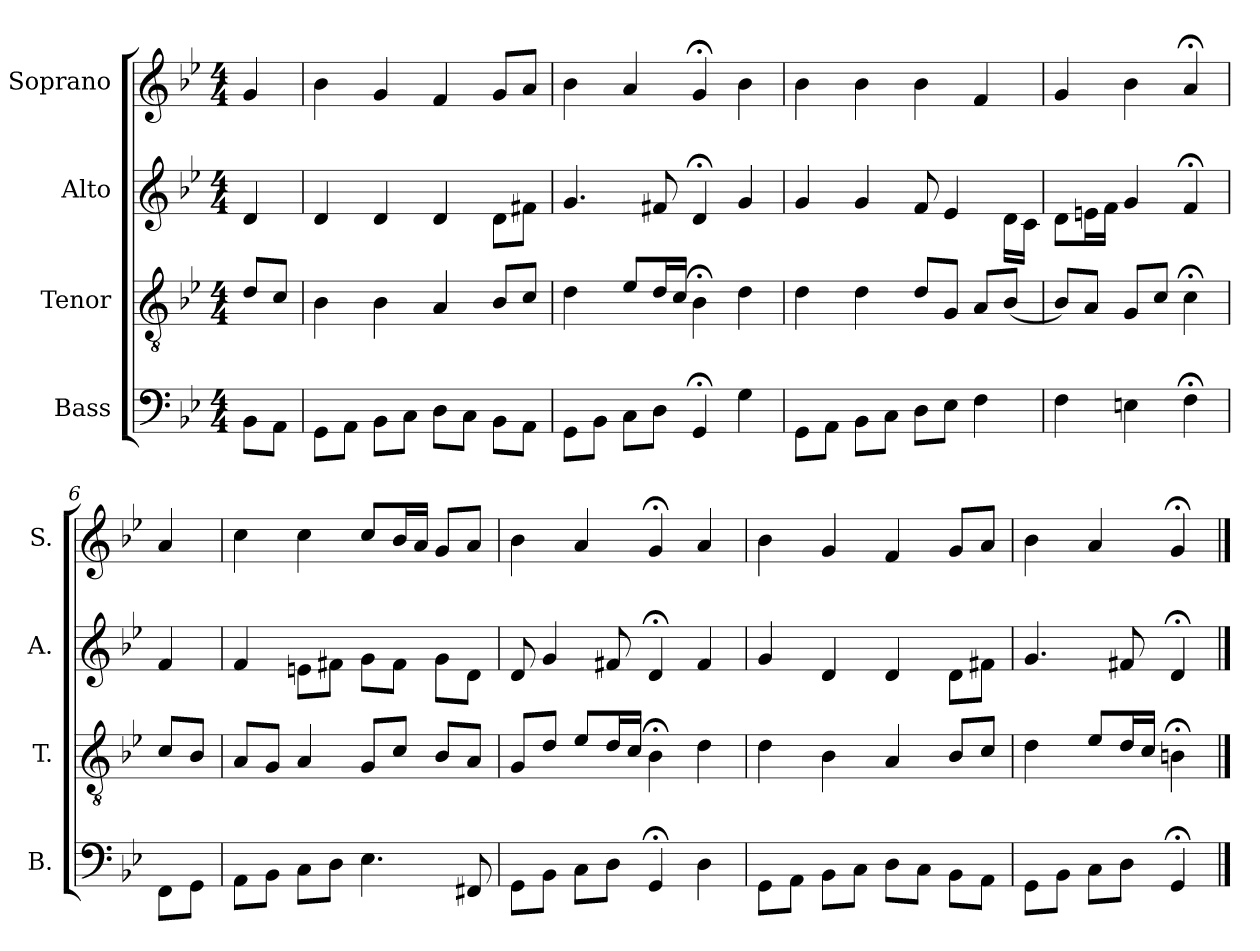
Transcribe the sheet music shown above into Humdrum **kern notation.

**kern	**kern	**kern	**kern
*part4	*part3	*part2	*part1
*staff4	*staff3	*staff2	*staff1
*I"Bass	*I"Tenor	*I"Alto	*I"Soprano
*I'B.	*I'T.	*I'A.	*I'S.
*clefF4	*clefGv2	*clefG2	*clefG2
*k[b-e-]	*k[b-e-]	*k[b-e-]	*k[b-e-]
*B-:	*B-:	*B-:	*B-:
*M4/4	*M4/4	*M4/4	*M4/4
=1	=1	=1	=1
8BB-\L	8d/L	4d/	4g/
8AA\J	8c/J	.	.
=2	=2	=2	=2
8GG\L	4B-\	4d/	4b-\
8AA\J	.	.	.
8BB-\L	4B-\	4d/	4g/
8C\J	.	.	.
8D\L	4A/	4d/	4f/
8C\J	.	.	.
8BB-\L	8B-/L	8d\L	8g/L
8AA\J	8c/J	8f#X\J	8a/J
=3	=3	=3	=3
8GG\L	4d\	4.g/	4b-\
8BB-\J	.	.	.
8C\L	8e-/L	.	4a/
8D\J	16d/L	8f#X/	.
.	16c/JJ	.	.
4GG;</	4B-;<\	4d;</	4g;</
4G\	4d\	4g/	4b-\
=4	=4	=4	=4
8GG\L	4d\	4g/	4b-\
8AA\J	.	.	.
8BB-\L	4d\	4g/	4b-\
8C\J	.	.	.
8D\L	8d/L	8f/	4b-\
8E-\J	8G/J	4e-/	.
4F\	8A/L	.	4f/
.	(>8B-/J	16d\LL	.
.	.	16c\JJ	.
=5	=5	=5	=5
4F\	8B-/L)	8d\L	4g/
.	8A/J	16en\L	.
.	.	16f\JJ	.
4En\	8G/L	4g/	4b-\
.	8c/J	.	.
4F;<\	4c;<\	4f;</	4a;</
!!LO:LB:g=z
=6	=6	=6	=6
8FF\L	8c/L	4f/	4a/
8GG\J	8B-/J	.	.
=7	=7	=7	=7
8AA\L	8A/L	4f/	4cc\
8BB-\J	8G/J	.	.
8C\L	4A/	8en\L	4cc\
8D\J	.	8f#X\J	.
4.E-\	8G/L	8g\L	8cc/L
.	8c/J	8f#\J	16b-/L
.	.	.	16a/JJ
.	8B-/L	8g\L	8g/L
8FF#X/	8A/J	8d\J	8a/J
=8	=8	=8	=8
8GG\L	8G/L	8d/	4b-\
8BB-\J	8d/J	4g/	.
8C\L	8e-/L	.	4a/
8D\J	16d/L	8f#X/	.
.	16c/JJ	.	.
4GG;</	4B-;<\	4d;</	4g;</
4D\	4d\	4f#/	4a/
=9	=9	=9	=9
8GG\L	4d\	4g/	4b-\
8AA\J	.	.	.
8BB-\L	4B-\	4d/	4g/
8C\J	.	.	.
8D\L	4A/	4d/	4f/
8C\J	.	.	.
8BB-\L	8B-/L	8d\L	8g/L
8AA\J	8c/J	8f#X\J	8a/J
=10	=10	=10	=10
8GG\L	4d\	4.g/	4b-\
8BB-\J	.	.	.
8C\L	8e-/L	.	4a/
8D\J	16d/L	8f#X/	.
.	16c/JJ	.	.
4GG;</	4Bn;<\	4d;</	4g;</
==	==	==	==
*-	*-	*-	*-
